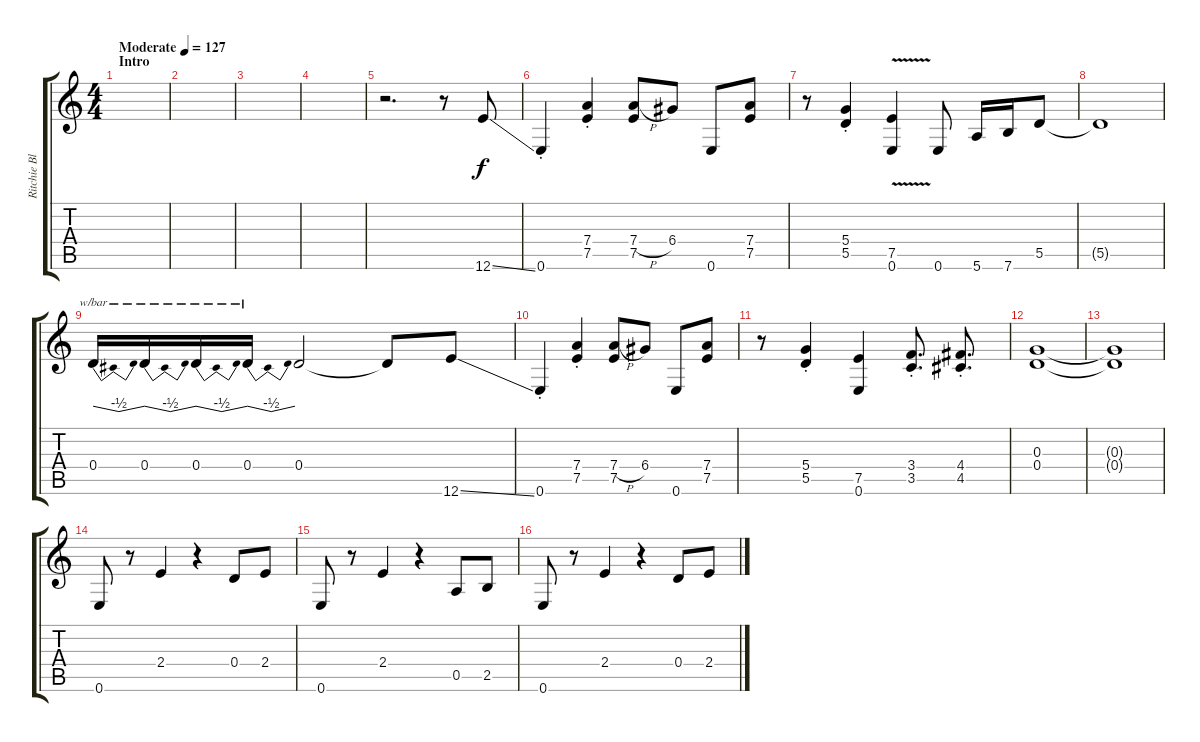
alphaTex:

\track ("Ritchie Blackmore" "Ritchie Bl") {instrument overdrivenguitar}
\staff {score tabs}
\tuning (E4 B3 G3 D3 A2 E2) {hide}
\ts (4 4)
\section ("" "Intro")
\tempo (127 "Moderate")
\clef g2
\ks c
|
|
|
|
r.2{d} r.8 12.6{ss}.8 |
0.6{st}.4 (7.4{st} 7.5{st}).4 (7.4{h} 7.5).8 6.4.8 0.6.8 (7.4 7.5).8 |
r.8 (5.4{st} 5.5{st}).4 (7.5{v} 0.6).4 0.6.8 5.6.16 7.6.16 5.5.8 |
5.5{t}.1 |
0.4.16{tbe (dip default 0 0 30 -2 60 0)} 0.4.16{tbe (dip default 0 0 30 -2 60 0)} 0.4.16{tbe (dip default 0 0 30 -2 60 0)} 0.4.16{tbe (dip default 0 0 30 -2 60 0)} 0.4.2 0.4{t}.8 12.6{ss}.8 |
0.6{st}.4 (7.4{st} 7.5{st}).4 (7.4{h} 7.5).8 6.4.8 0.6.8 (7.4 7.5).8 |
r.8 (5.4{st} 5.5{st}).4 (7.5 0.6).4 (3.4{st} 3.5{st}).8{d} (4.4{st} 4.5{st}).8{d} |
(0.3 0.4).1 |
(0.3{t} 0.4{t}).1 |
0.6.8 r.8 2.4.4 r.4 0.4.8 2.4.8 |
0.6.8 r.8 2.4.4 r.4 0.5.8 2.5.8 |
0.6.8 r.8 2.4.4 r.4 0.4.8 2.4.8
